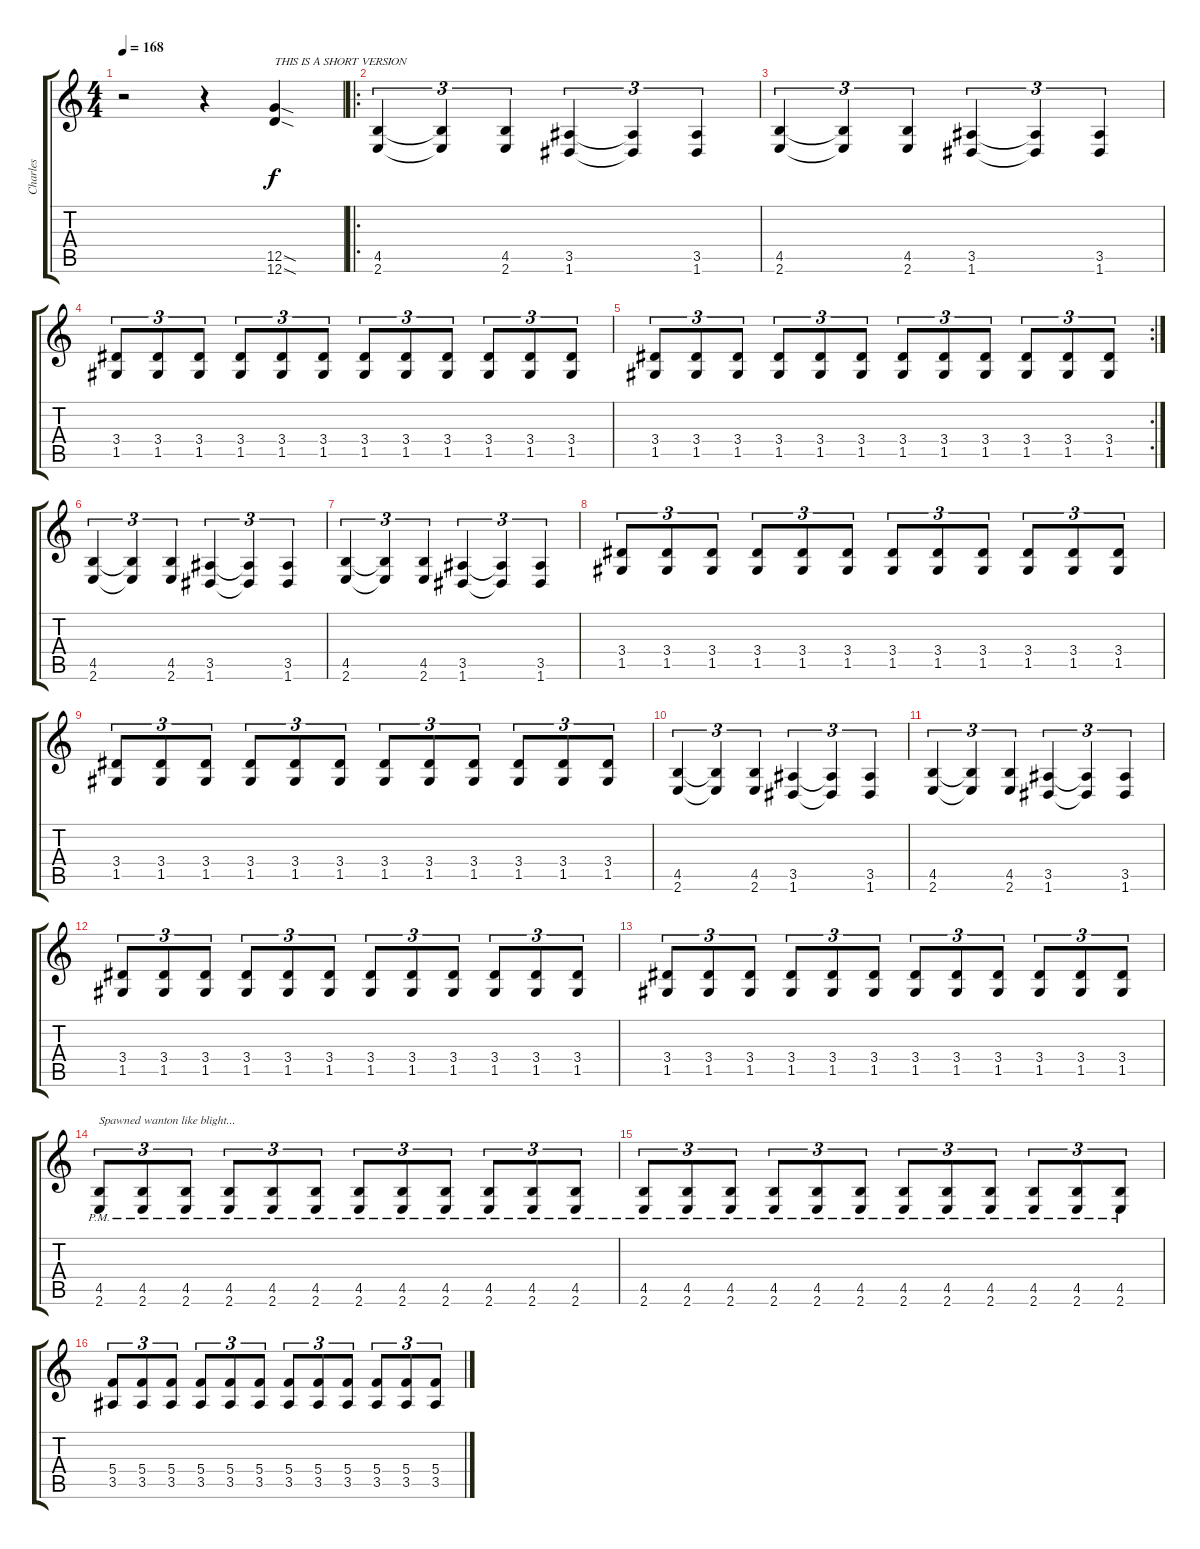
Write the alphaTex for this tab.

\track ("Charles" "Charles") {instrument distortionguitar}
\staff {score tabs}
\tuning (D4 A3 F3 C3 G2 D2) {hide}
\ts (4 4)
\tempo 168
\clef g2
\ks c
r.2{dy f instrument distortionguitar} r.4 (12.5{sod} 12.6{sod}).4{txt "THIS IS A SHORT VERSION"} |
\ro
(4.5 2.6).4{tu (3 2)} (4.5{t} 2.6{t}).4{tu (3 2)} (4.5 2.6).4{tu (3 2)} (3.5 1.6).4{tu (3 2)} (3.5{t} 1.6{t}).4{tu (3 2)} (3.5 1.6).4{tu (3 2)} |
(4.5 2.6).4{tu (3 2)} (4.5{t} 2.6{t}).4{tu (3 2)} (4.5 2.6).4{tu (3 2)} (3.5 1.6).4{tu (3 2)} (3.5{t} 1.6{t}).4{tu (3 2)} (3.5 1.6).4{tu (3 2)} |
(3.4 1.5).8{tu (3 2)} (3.4 1.5).8{tu (3 2)} (3.4 1.5).8{tu (3 2)} (3.4 1.5).8{tu (3 2)} (3.4 1.5).8{tu (3 2)} (3.4 1.5).8{tu (3 2)} (3.4 1.5).8{tu (3 2)} (3.4 1.5).8{tu (3 2)} (3.4 1.5).8{tu (3 2)} (3.4 1.5).8{tu (3 2)} (3.4 1.5).8{tu (3 2)} (3.4 1.5).8{tu (3 2)} |
\rc 2
(3.4 1.5).8{tu (3 2)} (3.4 1.5).8{tu (3 2)} (3.4 1.5).8{tu (3 2)} (3.4 1.5).8{tu (3 2)} (3.4 1.5).8{tu (3 2)} (3.4 1.5).8{tu (3 2)} (3.4 1.5).8{tu (3 2)} (3.4 1.5).8{tu (3 2)} (3.4 1.5).8{tu (3 2)} (3.4 1.5).8{tu (3 2)} (3.4 1.5).8{tu (3 2)} (3.4 1.5).8{tu (3 2)} |
(4.5 2.6).4{tu (3 2)} (4.5{t} 2.6{t}).4{tu (3 2)} (4.5 2.6).4{tu (3 2)} (3.5 1.6).4{tu (3 2)} (3.5{t} 1.6{t}).4{tu (3 2)} (3.5 1.6).4{tu (3 2)} |
(4.5 2.6).4{tu (3 2)} (4.5{t} 2.6{t}).4{tu (3 2)} (4.5 2.6).4{tu (3 2)} (3.5 1.6).4{tu (3 2)} (3.5{t} 1.6{t}).4{tu (3 2)} (3.5 1.6).4{tu (3 2)} |
(3.4 1.5).8{tu (3 2)} (3.4 1.5).8{tu (3 2)} (3.4 1.5).8{tu (3 2)} (3.4 1.5).8{tu (3 2)} (3.4 1.5).8{tu (3 2)} (3.4 1.5).8{tu (3 2)} (3.4 1.5).8{tu (3 2)} (3.4 1.5).8{tu (3 2)} (3.4 1.5).8{tu (3 2)} (3.4 1.5).8{tu (3 2)} (3.4 1.5).8{tu (3 2)} (3.4 1.5).8{tu (3 2)} |
(3.4 1.5).8{tu (3 2)} (3.4 1.5).8{tu (3 2)} (3.4 1.5).8{tu (3 2)} (3.4 1.5).8{tu (3 2)} (3.4 1.5).8{tu (3 2)} (3.4 1.5).8{tu (3 2)} (3.4 1.5).8{tu (3 2)} (3.4 1.5).8{tu (3 2)} (3.4 1.5).8{tu (3 2)} (3.4 1.5).8{tu (3 2)} (3.4 1.5).8{tu (3 2)} (3.4 1.5).8{tu (3 2)} |
(4.5 2.6).4{tu (3 2)} (4.5{t} 2.6{t}).4{tu (3 2)} (4.5 2.6).4{tu (3 2)} (3.5 1.6).4{tu (3 2)} (3.5{t} 1.6{t}).4{tu (3 2)} (3.5 1.6).4{tu (3 2)} |
(4.5 2.6).4{tu (3 2)} (4.5{t} 2.6{t}).4{tu (3 2)} (4.5 2.6).4{tu (3 2)} (3.5 1.6).4{tu (3 2)} (3.5{t} 1.6{t}).4{tu (3 2)} (3.5 1.6).4{tu (3 2)} |
(3.4 1.5).8{tu (3 2)} (3.4 1.5).8{tu (3 2)} (3.4 1.5).8{tu (3 2)} (3.4 1.5).8{tu (3 2)} (3.4 1.5).8{tu (3 2)} (3.4 1.5).8{tu (3 2)} (3.4 1.5).8{tu (3 2)} (3.4 1.5).8{tu (3 2)} (3.4 1.5).8{tu (3 2)} (3.4 1.5).8{tu (3 2)} (3.4 1.5).8{tu (3 2)} (3.4 1.5).8{tu (3 2)} |
(3.4 1.5).8{tu (3 2)} (3.4 1.5).8{tu (3 2)} (3.4 1.5).8{tu (3 2)} (3.4 1.5).8{tu (3 2)} (3.4 1.5).8{tu (3 2)} (3.4 1.5).8{tu (3 2)} (3.4 1.5).8{tu (3 2)} (3.4 1.5).8{tu (3 2)} (3.4 1.5).8{tu (3 2)} (3.4 1.5).8{tu (3 2)} (3.4 1.5).8{tu (3 2)} (3.4 1.5).8{tu (3 2)} |
(4.5{pm} 2.6{pm}).8{tu (3 2) txt "Spawned wanton like blight..."} (4.5{pm} 2.6{pm}).8{tu (3 2)} (4.5{pm} 2.6{pm}).8{tu (3 2)} (4.5{pm} 2.6{pm}).8{tu (3 2)} (4.5{pm} 2.6{pm}).8{tu (3 2)} (4.5{pm} 2.6{pm}).8{tu (3 2)} (4.5{pm} 2.6{pm}).8{tu (3 2)} (4.5{pm} 2.6{pm}).8{tu (3 2)} (4.5{pm} 2.6{pm}).8{tu (3 2)} (4.5{pm} 2.6{pm}).8{tu (3 2)} (4.5{pm} 2.6{pm}).8{tu (3 2)} (4.5{pm} 2.6{pm}).8{tu (3 2)} |
(4.5{pm} 2.6{pm}).8{tu (3 2)} (4.5{pm} 2.6{pm}).8{tu (3 2)} (4.5{pm} 2.6{pm}).8{tu (3 2)} (4.5{pm} 2.6{pm}).8{tu (3 2)} (4.5{pm} 2.6{pm}).8{tu (3 2)} (4.5{pm} 2.6{pm}).8{tu (3 2)} (4.5{pm} 2.6{pm}).8{tu (3 2)} (4.5{pm} 2.6{pm}).8{tu (3 2)} (4.5{pm} 2.6{pm}).8{tu (3 2)} (4.5{pm} 2.6{pm}).8{tu (3 2)} (4.5{pm} 2.6{pm}).8{tu (3 2)} (4.5{pm} 2.6{pm}).8{tu (3 2)} |
(5.4 3.5).8{tu (3 2)} (5.4 3.5).8{tu (3 2)} (5.4 3.5).8{tu (3 2)} (5.4 3.5).8{tu (3 2)} (5.4 3.5).8{tu (3 2)} (5.4 3.5).8{tu (3 2)} (5.4 3.5).8{tu (3 2)} (5.4 3.5).8{tu (3 2)} (5.4 3.5).8{tu (3 2)} (5.4 3.5).8{tu (3 2)} (5.4 3.5).8{tu (3 2)} (5.4 3.5).8{tu (3 2)}
